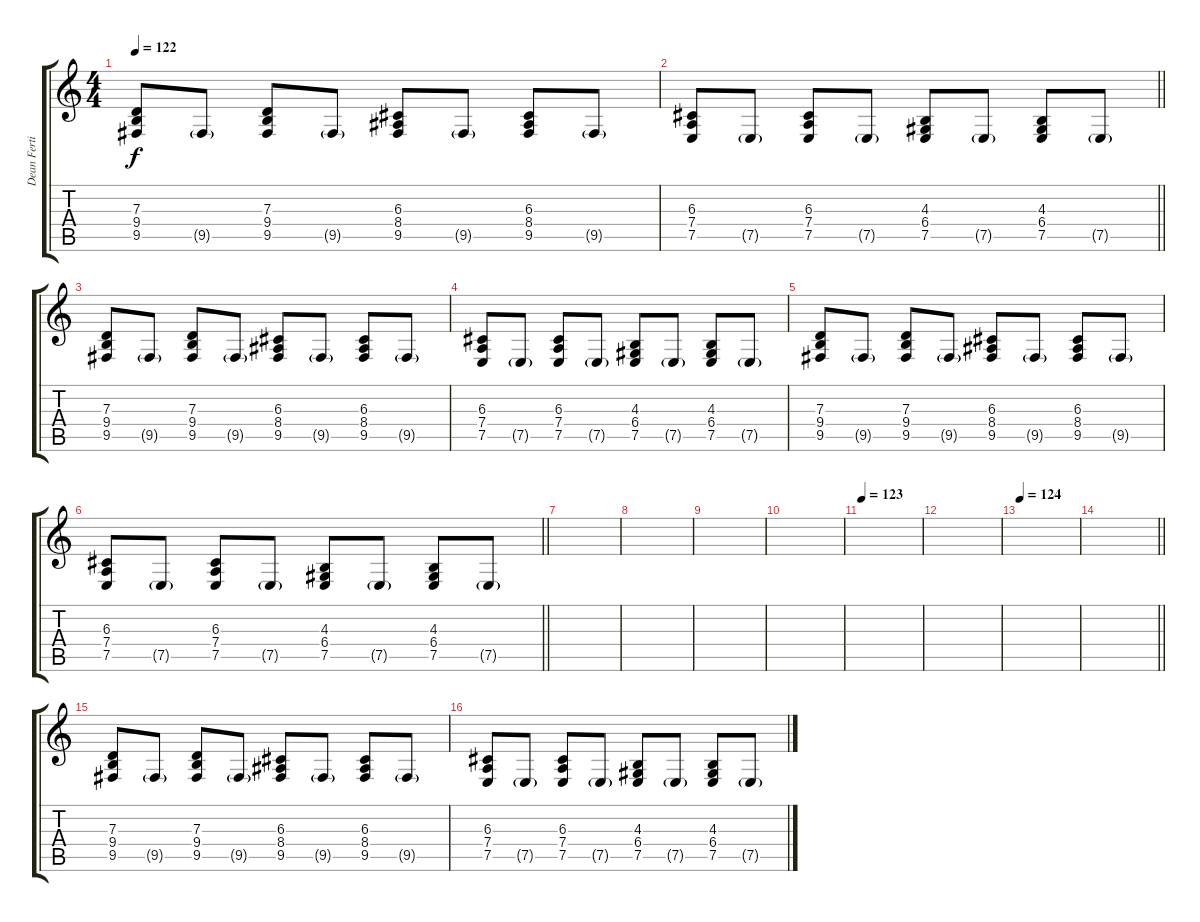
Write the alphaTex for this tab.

\track ("Dean Fertita (Keyboard)" "Dean Ferti") {instrument lead3calliope}
\staff {score tabs}
\tuning (E4 B3 G3 D3 A2 E2) {hide}
\ts (4 4)
\tempo 122
\clef g2
\ks c
(7.3 9.4 9.5).8{dy f} 9.5{g}.8 (7.3 9.4 9.5).8 9.5{g}.8 (6.3 8.4 9.5).8 9.5{g}.8 (6.3 8.4 9.5).8 9.5{g}.8 |
\barLineRight lightlight
(6.3 7.4 7.5).8 7.5{g}.8 (6.3 7.4 7.5).8 7.5{g}.8 (4.3 6.4 7.5).8 7.5{g}.8 (4.3 6.4 7.5).8 7.5{g}.8 |
(7.3 9.4 9.5).8 9.5{g}.8 (7.3 9.4 9.5).8 9.5{g}.8 (6.3 8.4 9.5).8 9.5{g}.8 (6.3 8.4 9.5).8 9.5{g}.8 |
(6.3 7.4 7.5).8 7.5{g}.8 (6.3 7.4 7.5).8 7.5{g}.8 (4.3 6.4 7.5).8 7.5{g}.8 (4.3 6.4 7.5).8 7.5{g}.8 |
(7.3 9.4 9.5).8 9.5{g}.8 (7.3 9.4 9.5).8 9.5{g}.8 (6.3 8.4 9.5).8 9.5{g}.8 (6.3 8.4 9.5).8 9.5{g}.8 |
\barLineRight lightlight
(6.3 7.4 7.5).8 7.5{g}.8 (6.3 7.4 7.5).8 7.5{g}.8 (4.3 6.4 7.5).8 7.5{g}.8 (4.3 6.4 7.5).8 7.5{g}.8 |
|
|
|
|
\tempo 123
|
|
\tempo 124
|
\barLineRight lightlight
|
(7.3 9.4 9.5).8 9.5{g}.8 (7.3 9.4 9.5).8 9.5{g}.8 (6.3 8.4 9.5).8 9.5{g}.8 (6.3 8.4 9.5).8 9.5{g}.8 |
(6.3 7.4 7.5).8 7.5{g}.8 (6.3 7.4 7.5).8 7.5{g}.8 (4.3 6.4 7.5).8 7.5{g}.8 (4.3 6.4 7.5).8 7.5{g}.8
